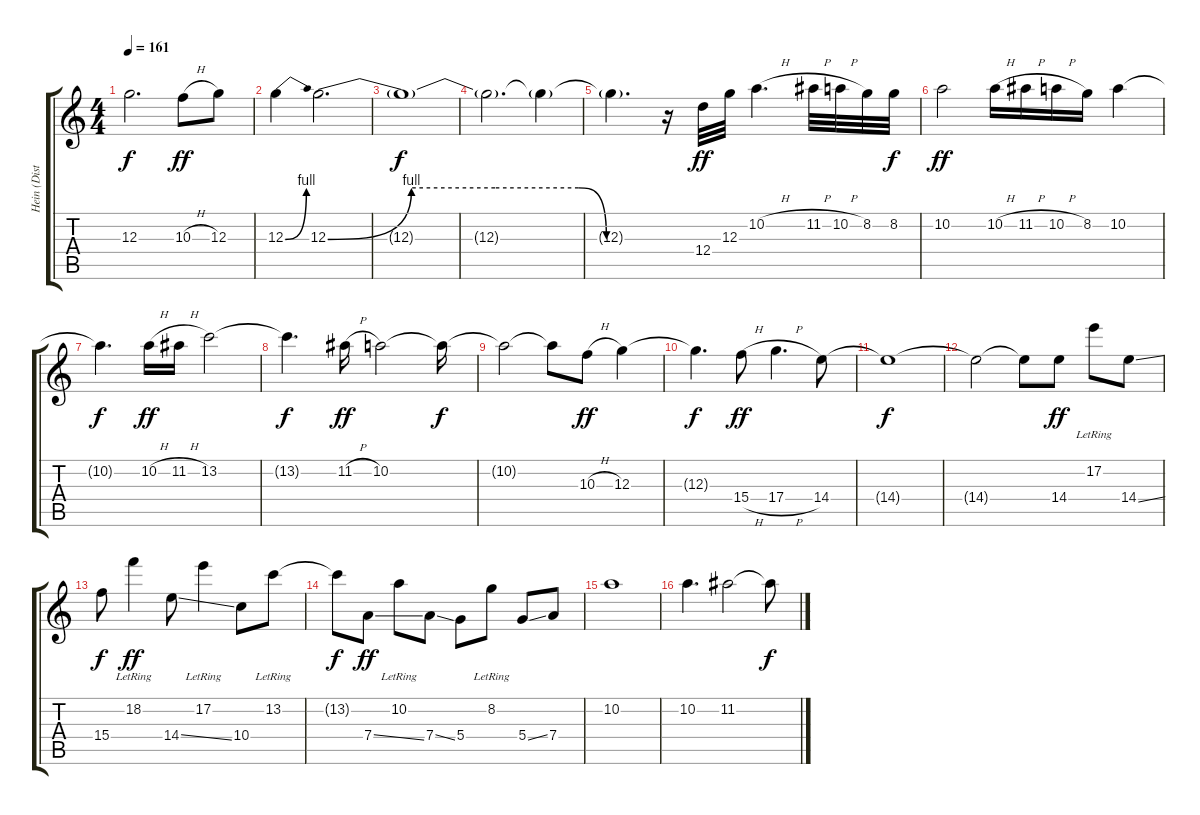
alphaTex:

\track ("Hein (Distortion Guitar)" "Hein (Dist") {instrument overdrivenguitar}
\staff {score tabs}
\tuning (E4 B3 G3 D3 A2 D2) {hide}
\ts (4 4)
\tempo 161
\clef g2
\ks c
12.3{t}.2{d dy f} 10.3{h}.8{dy ff} 12.3.8 |
12.3{be (bend 0 0 60 4)}.4 12.3{be (custom 0 0 15 4 30 4 45 4 50 0 60 0)}.2{d} |
12.3{t}.1{dy f} |
12.3{t}.2{d} 12.3{t}.4 |
12.3{t}.4{d} r.16 12.4.32{dy ff} 12.3.32 10.2{h}.4{d} 11.2{h}.32 10.2{h}.32 8.2.32 8.2.32{dy f} |
10.2.2{dy ff} 10.2{h}.16 11.2{h}.16 10.2{h}.16 8.2.16 10.2.4 |
10.2{t}.4{d dy f} 10.2{h}.16{dy ff} 11.2{h}.16 13.2.2 |
13.2{t}.4{d dy f} 11.2{h}.16{dy ff} 10.2.2 10.2{t}.16{dy f} |
10.2{t}.2 10.2{t}.8 10.3{h}.8{dy ff} 12.3.4 |
12.3{t}.4{d dy f} 15.4{h}.8{dy ff} 17.4{h}.4{d} 14.4.8 |
14.4{t}.1{dy f} |
14.4{t}.2 14.4{t}.8 14.4.8{dy ff} 17.2{lr}.8 14.4{ss}.8 |
15.4.8{dy f} 18.2{lr}.4{dy ff} 14.4{ss}.8 17.2{lr}.4 10.4.8 13.2{lr}.8 |
13.2{t}.8{dy f} 7.4{ss}.8{dy ff} 10.2{lr}.8 7.4{ss}.8 5.4.8 8.2{lr}.8 5.4{ss}.8 7.4.8 |
10.2.1 |
10.2.4{d} 11.2.2 11.2{t}.8{dy f}
